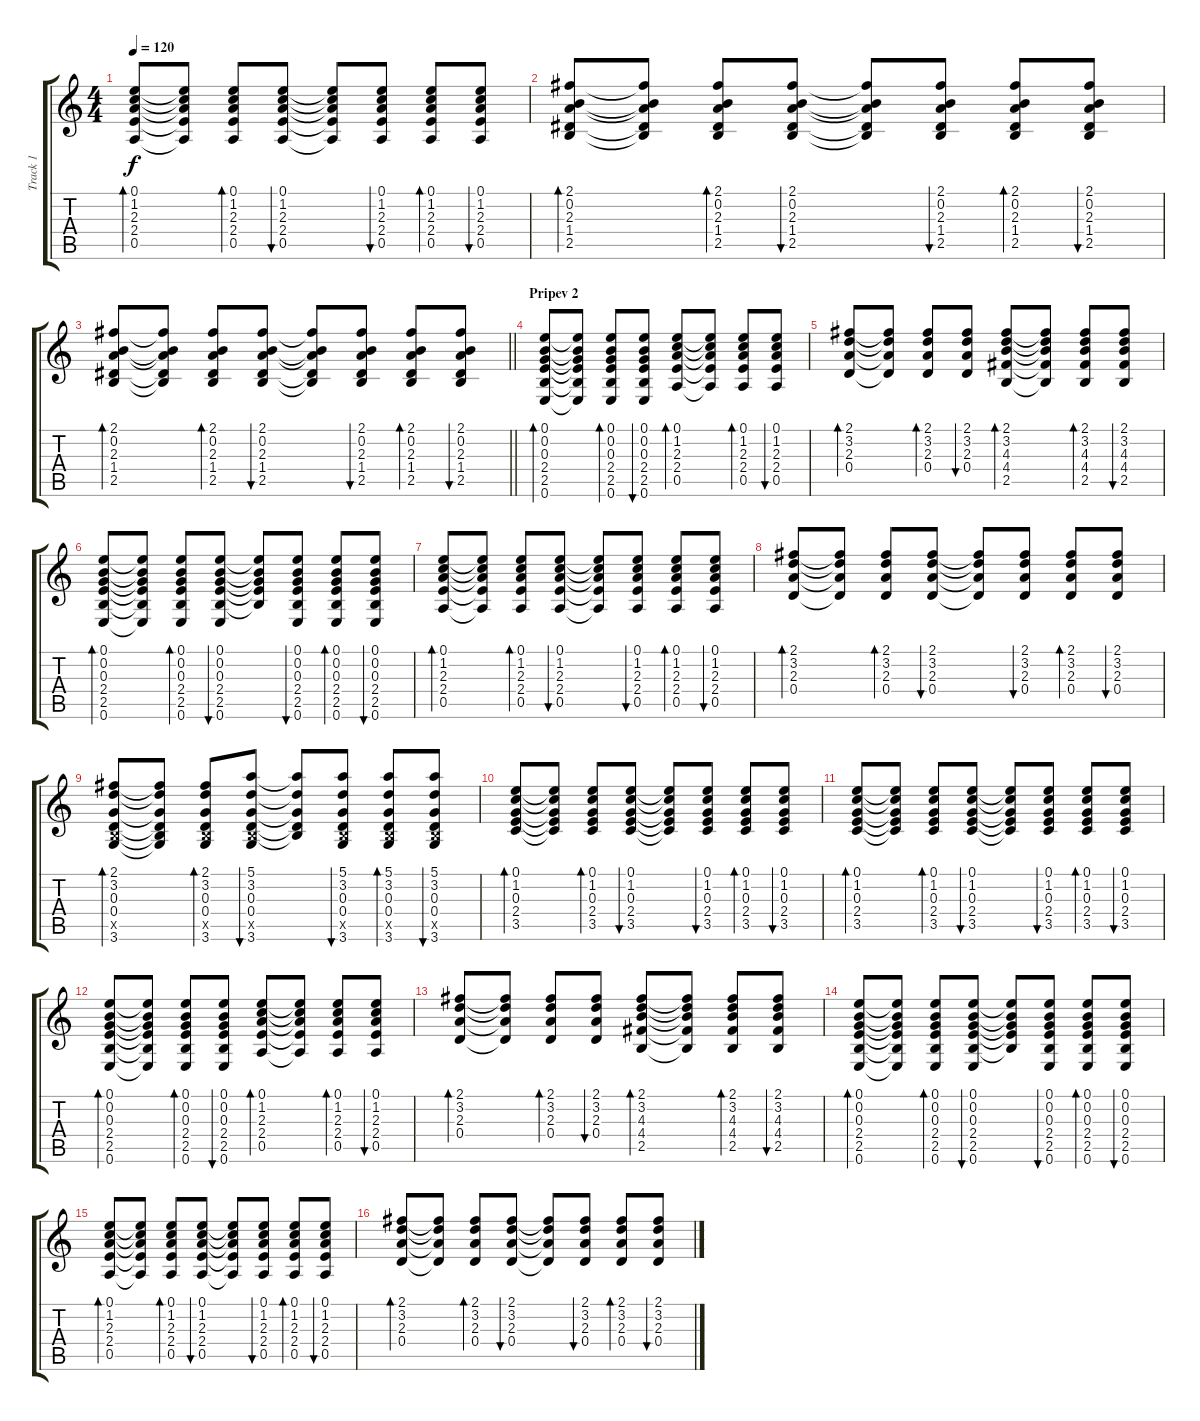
\track ("Track 1" "Track 1") {instrument acousticguitarsteel}
\staff {score tabs}
\tuning (E4 B3 G3 D3 A2 E2) {hide}
\ts (4 4)
\tempo 120
\clef g2
\ks c
(0.1 1.2 2.3 2.4 0.5).8{bd 60 dy f} (0.1{t} 1.2{t} 2.3{t} 2.4{t} 0.5{t}).8 (0.1 1.2 2.3 2.4 0.5).8{bd 60} (0.1 1.2 2.3 2.4 0.5).8{bu 60} (0.1{t} 1.2{t} 2.3{t} 2.4{t} 0.5{t}).8 (0.1 1.2 2.3 2.4 0.5).8{bu 60} (0.1 1.2 2.3 2.4 0.5).8{bd 60} (0.1 1.2 2.3 2.4 0.5).8{bu 60} |
(2.1 0.2 2.3 1.4 2.5).8{bd 60} (2.1{t} 0.2{t} 2.3{t} 1.4{t} 2.5{t}).8 (2.1 0.2 2.3 1.4 2.5).8{bd 60} (2.1 0.2 2.3 1.4 2.5).8{bu 60} (2.1{t} 0.2{t} 2.3{t} 1.4{t} 2.5{t}).8 (2.1 0.2 2.3 1.4 2.5).8{bu 60} (2.1 0.2 2.3 1.4 2.5).8{bd 60} (2.1 0.2 2.3 1.4 2.5).8{bu 60} |
\barLineRight lightlight
(2.1 0.2 2.3 1.4 2.5).8{bd 60} (2.1{t} 0.2{t} 2.3{t} 1.4{t} 2.5{t}).8 (2.1 0.2 2.3 1.4 2.5).8{bd 60} (2.1 0.2 2.3 1.4 2.5).8{bu 60} (2.1{t} 0.2{t} 2.3{t} 1.4{t} 2.5{t}).8 (2.1 0.2 2.3 1.4 2.5).8{bu 60} (2.1 0.2 2.3 1.4 2.5).8{bd 60} (2.1 0.2 2.3 1.4 2.5).8{bu 60} |
\section ("" "Pripev 2")
(0.1 0.2 0.3 2.4 2.5 0.6).8{bd 60} (0.1{t} 0.2{t} 0.3{t} 2.4{t} 2.5{t} 0.6{t}).8 (0.1 0.2 0.3 2.4 2.5 0.6).8{bd 60} (0.1 0.2 0.3 2.4 2.5 0.6).8{bu 60} (0.1 1.2 2.3 2.4 0.5).8{bd 60} (0.1{t} 1.2{t} 2.3{t} 2.4{t} 0.5{t}).8 (0.1 1.2 2.3 2.4 0.5).8{bd 60} (0.1 1.2 2.3 2.4 0.5).8{bu 60} |
(2.1 3.2 2.3 0.4).8{bd 60} (2.1{t} 3.2{t} 2.3{t} 0.4{t}).8 (2.1 3.2 2.3 0.4).8{bd 60} (2.1 3.2 2.3 0.4).8{bu 60} (2.1 3.2 4.3 4.4 2.5).8{bd 60} (2.1{t} 3.2{t} 4.3{t} 4.4{t} 2.5{t}).8 (2.1 3.2 4.3 4.4 2.5).8{bd 60} (2.1 3.2 4.3 4.4 2.5).8{bu 60} |
(0.1 0.2 0.3 2.4 2.5 0.6).8{bd 60} (0.1{t} 0.2{t} 0.3{t} 2.4{t} 2.5{t} 0.6{t}).8 (0.1 0.2 0.3 2.4 2.5 0.6).8{bd 60} (0.1 0.2 0.3 2.4 2.5 0.6).8{bu 60} (0.1{t} 0.2{t} 0.3{t} 2.4{t} 2.5{t}).8 (0.1 0.2 0.3 2.4 2.5 0.6).8{bu 60} (0.1 0.2 0.3 2.4 2.5 0.6).8{bd 60} (0.1 0.2 0.3 2.4 2.5 0.6).8{bu 60} |
(0.1 1.2 2.3 2.4 0.5).8{bd 60} (0.1{t} 1.2{t} 2.3{t} 2.4{t} 0.5{t}).8 (0.1 1.2 2.3 2.4 0.5).8{bd 60} (0.1 1.2 2.3 2.4 0.5).8{bu 60} (0.1{t} 1.2{t} 2.3{t} 2.4{t} 0.5{t}).8 (0.1 1.2 2.3 2.4 0.5).8{bu 60} (0.1 1.2 2.3 2.4 0.5).8{bd 60} (0.1 1.2 2.3 2.4 0.5).8{bu 60} |
(2.1 3.2 2.3 0.4).8{bd 60} (2.1{t} 3.2{t} 2.3{t} 0.4{t}).8 (2.1 3.2 2.3 0.4).8{bd 60} (2.1 3.2 2.3 0.4).8{bu 60} (2.1{t} 3.2{t} 2.3{t} 0.4{t}).8 (2.1 3.2 2.3 0.4).8{bu 60} (2.1 3.2 2.3 0.4).8{bd 60} (2.1 3.2 2.3 0.4).8{bu 60} |
(2.1 3.2 0.3 0.4 2.5{x} 3.6).8{bd 60} (2.1{t} 3.2{t} 0.3{t} 0.4{t} 2.5{t} 3.6{t}).8 (2.1 3.2 0.3 0.4 2.5{x} 3.6).8{bd 60} (5.1 3.2 0.3 0.4 2.5{x} 3.6).8{bu 60} (5.1{t} 3.2{t} 0.3{t} 0.4{t} 2.5{t}).8 (5.1 3.2 0.3 0.4 2.5{x} 3.6).8{bu 60} (5.1 3.2 0.3 0.4 2.5{x} 3.6).8{bd 60} (5.1 3.2 0.3 0.4 2.5{x} 3.6).8{bu 60} |
(0.1 1.2 0.3 2.4 3.5).8{bd 60} (0.1{t} 1.2{t} 0.3{t} 2.4{t} 3.5{t}).8 (0.1 1.2 0.3 2.4 3.5).8{bd 60} (0.1 1.2 0.3 2.4 3.5).8{bu 60} (0.1{t} 1.2{t} 0.3{t} 2.4{t} 3.5{t}).8 (0.1 1.2 0.3 2.4 3.5).8{bu 60} (0.1 1.2 0.3 2.4 3.5).8{bd 60} (0.1 1.2 0.3 2.4 3.5).8{bu 60} |
(0.1 1.2 0.3 2.4 3.5).8{bd 60} (0.1{t} 1.2{t} 0.3{t} 2.4{t} 3.5{t}).8 (0.1 1.2 0.3 2.4 3.5).8{bd 60} (0.1 1.2 0.3 2.4 3.5).8{bu 60} (0.1{t} 1.2{t} 0.3{t} 2.4{t} 3.5{t}).8 (0.1 1.2 0.3 2.4 3.5).8{bu 60} (0.1 1.2 0.3 2.4 3.5).8{bd 60} (0.1 1.2 0.3 2.4 3.5).8{bu 60} |
(0.1 0.2 0.3 2.4 2.5 0.6).8{bd 60} (0.1{t} 0.2{t} 0.3{t} 2.4{t} 2.5{t} 0.6{t}).8 (0.1 0.2 0.3 2.4 2.5 0.6).8{bd 60} (0.1 0.2 0.3 2.4 2.5 0.6).8{bu 60} (0.1 1.2 2.3 2.4 0.5).8{bd 60} (0.1{t} 1.2{t} 2.3{t} 2.4{t} 0.5{t}).8 (0.1 1.2 2.3 2.4 0.5).8{bd 60} (0.1 1.2 2.3 2.4 0.5).8{bu 60} |
(2.1 3.2 2.3 0.4).8{bd 60} (2.1{t} 3.2{t} 2.3{t} 0.4{t}).8 (2.1 3.2 2.3 0.4).8{bd 60} (2.1 3.2 2.3 0.4).8{bu 60} (2.1 3.2 4.3 4.4 2.5).8{bd 60} (2.1{t} 3.2{t} 4.3{t} 4.4{t} 2.5{t}).8 (2.1 3.2 4.3 4.4 2.5).8{bd 60} (2.1 3.2 4.3 4.4 2.5).8{bu 60} |
(0.1 0.2 0.3 2.4 2.5 0.6).8{bd 60} (0.1{t} 0.2{t} 0.3{t} 2.4{t} 2.5{t} 0.6{t}).8 (0.1 0.2 0.3 2.4 2.5 0.6).8{bd 60} (0.1 0.2 0.3 2.4 2.5 0.6).8{bu 60} (0.1{t} 0.2{t} 0.3{t} 2.4{t} 2.5{t}).8 (0.1 0.2 0.3 2.4 2.5 0.6).8{bu 60} (0.1 0.2 0.3 2.4 2.5 0.6).8{bd 60} (0.1 0.2 0.3 2.4 2.5 0.6).8{bu 60} |
(0.1 1.2 2.3 2.4 0.5).8{bd 60} (0.1{t} 1.2{t} 2.3{t} 2.4{t} 0.5{t}).8 (0.1 1.2 2.3 2.4 0.5).8{bd 60} (0.1 1.2 2.3 2.4 0.5).8{bu 60} (0.1{t} 1.2{t} 2.3{t} 2.4{t} 0.5{t}).8 (0.1 1.2 2.3 2.4 0.5).8{bu 60} (0.1 1.2 2.3 2.4 0.5).8{bd 60} (0.1 1.2 2.3 2.4 0.5).8{bu 60} |
(2.1 3.2 2.3 0.4).8{bd 60} (2.1{t} 3.2{t} 2.3{t} 0.4{t}).8 (2.1 3.2 2.3 0.4).8{bd 60} (2.1 3.2 2.3 0.4).8{bu 60} (2.1{t} 3.2{t} 2.3{t} 0.4{t}).8 (2.1 3.2 2.3 0.4).8{bu 60} (2.1 3.2 2.3 0.4).8{bd 60} (2.1 3.2 2.3 0.4).8{bu 60}
